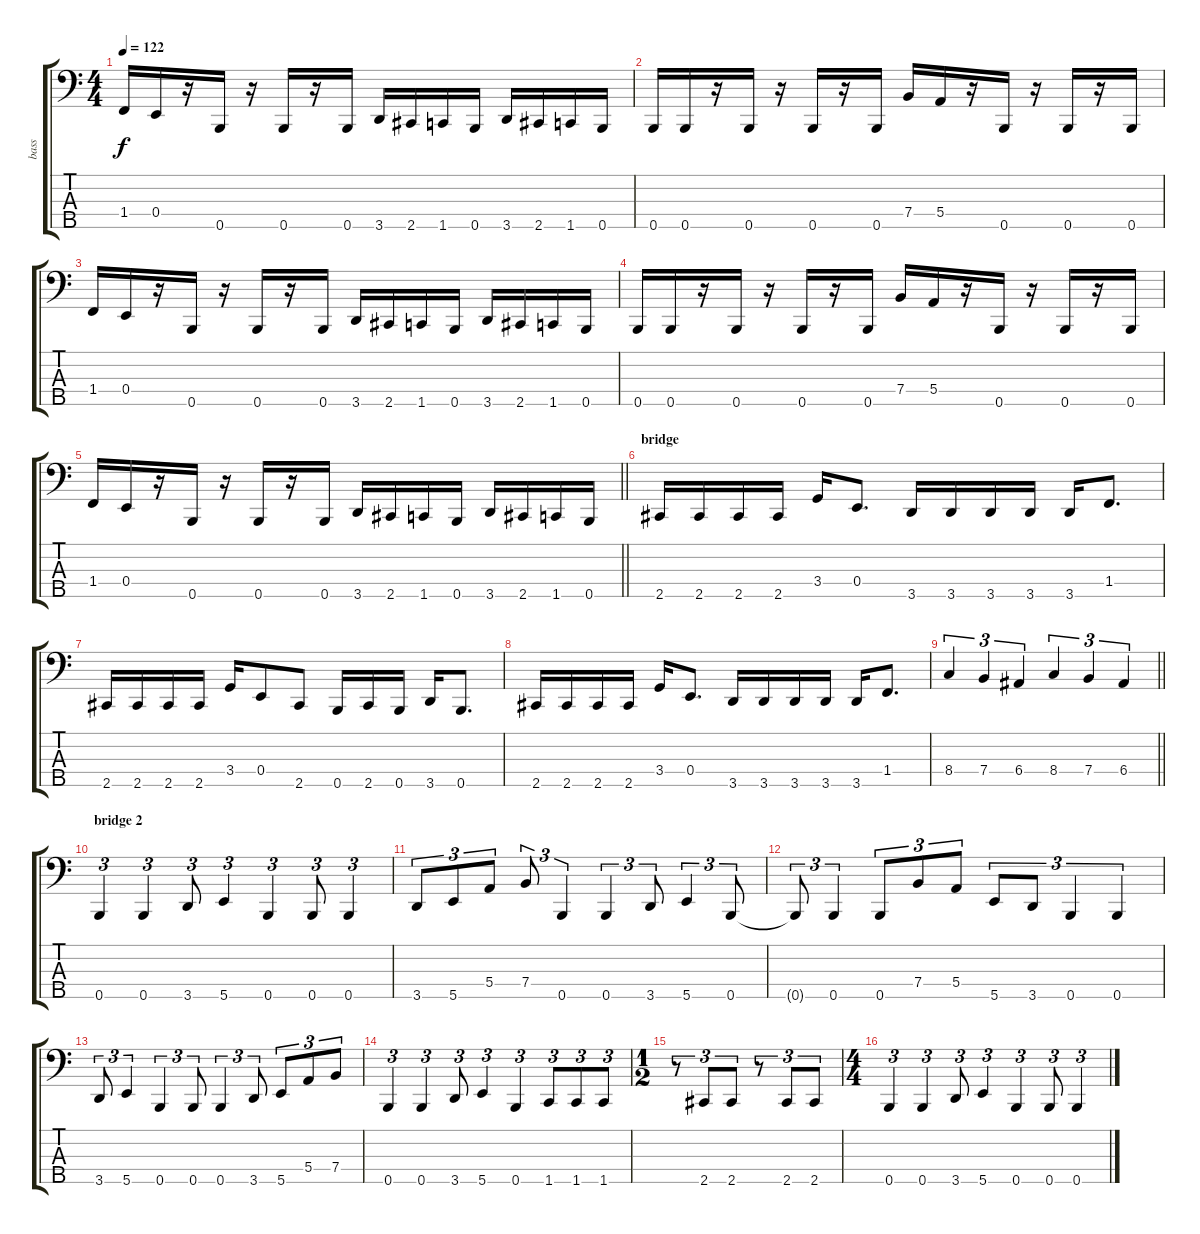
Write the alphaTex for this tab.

\track ("bass" "bass") {instrument electricbasspick}
\staff {score tabs}
\tuning (G2 D2 A1 E1 B0) {hide}
\ts (4 4)
\tempo 122
\clef f4
\ks c
1.4.16{dy f} 0.4.16 r.16 0.5.16 r.16 0.5.16 r.16 0.5.16 3.5.16 2.5.16 1.5.16 0.5.16 3.5.16 2.5.16 1.5.16 0.5.16 |
0.5.16 0.5.16 r.16 0.5.16 r.16 0.5.16 r.16 0.5.16 7.4.16 5.4.16 r.16 0.5.16 r.16 0.5.16 r.16 0.5.16 |
1.4.16 0.4.16 r.16 0.5.16 r.16 0.5.16 r.16 0.5.16 3.5.16 2.5.16 1.5.16 0.5.16 3.5.16 2.5.16 1.5.16 0.5.16 |
0.5.16 0.5.16 r.16 0.5.16 r.16 0.5.16 r.16 0.5.16 7.4.16 5.4.16 r.16 0.5.16 r.16 0.5.16 r.16 0.5.16 |
\barLineRight lightlight
1.4.16 0.4.16 r.16 0.5.16 r.16 0.5.16 r.16 0.5.16 3.5.16 2.5.16 1.5.16 0.5.16 3.5.16 2.5.16 1.5.16 0.5.16 |
\section ("" "bridge")
2.5.16 2.5.16 2.5.16 2.5.16 3.4.16 0.4.8{d} 3.5.16 3.5.16 3.5.16 3.5.16 3.5.16 1.4.8{d} |
2.5.16 2.5.16 2.5.16 2.5.16 3.4.16 0.4.8 2.5.8 0.5.16 2.5.16 0.5.16 3.5.16 0.5.8{d} |
2.5.16 2.5.16 2.5.16 2.5.16 3.4.16 0.4.8{d} 3.5.16 3.5.16 3.5.16 3.5.16 3.5.16 1.4.8{d} |
\barLineRight lightlight
8.4.4{tu (3 2)} 7.4.4{tu (3 2)} 6.4.4{tu (3 2)} 8.4.4{tu (3 2)} 7.4.4{tu (3 2)} 6.4.4{tu (3 2)} |
\section ("" "bridge 2")
0.5.4{tu (3 2)} 0.5.4{tu (3 2)} 3.5.8{tu (3 2)} 5.5.4{tu (3 2)} 0.5.4{tu (3 2)} 0.5.8{tu (3 2)} 0.5.4{tu (3 2)} |
3.5.8{tu (3 2)} 5.5.8{tu (3 2)} 5.4.8{tu (3 2)} 7.4.8{tu (3 2)} 0.5.4{tu (3 2)} 0.5.4{tu (3 2)} 3.5.8{tu (3 2)} 5.5.4{tu (3 2)} 0.5.8{tu (3 2)} |
0.5{t}.8{tu (3 2)} 0.5.4{tu (3 2)} 0.5.8{tu (3 2)} 7.4.8{tu (3 2)} 5.4.8{tu (3 2)} 5.5.8{tu (3 2)} 3.5.8{tu (3 2)} 0.5.4{tu (3 2)} 0.5.4{tu (3 2)} |
3.5.8{tu (3 2)} 5.5.4{tu (3 2)} 0.5.4{tu (3 2)} 0.5.8{tu (3 2)} 0.5.4{tu (3 2)} 3.5.8{tu (3 2)} 5.5.8{tu (3 2)} 5.4.8{tu (3 2)} 7.4.8{tu (3 2)} |
0.5.4{tu (3 2)} 0.5.4{tu (3 2)} 3.5.8{tu (3 2)} 5.5.4{tu (3 2)} 0.5.4{tu (3 2)} 1.5.8{tu (3 2)} 1.5.8{tu (3 2)} 1.5.8{tu (3 2)} |
\ts (1 2)
r.8{tu (3 2)} 2.5.8{tu (3 2)} 2.5.8{tu (3 2)} r.8{tu (3 2)} 2.5.8{tu (3 2)} 2.5.8{tu (3 2)} |
\ts (4 4)
0.5.4{tu (3 2)} 0.5.4{tu (3 2)} 3.5.8{tu (3 2)} 5.5.4{tu (3 2)} 0.5.4{tu (3 2)} 0.5.8{tu (3 2)} 0.5.4{tu (3 2)}
